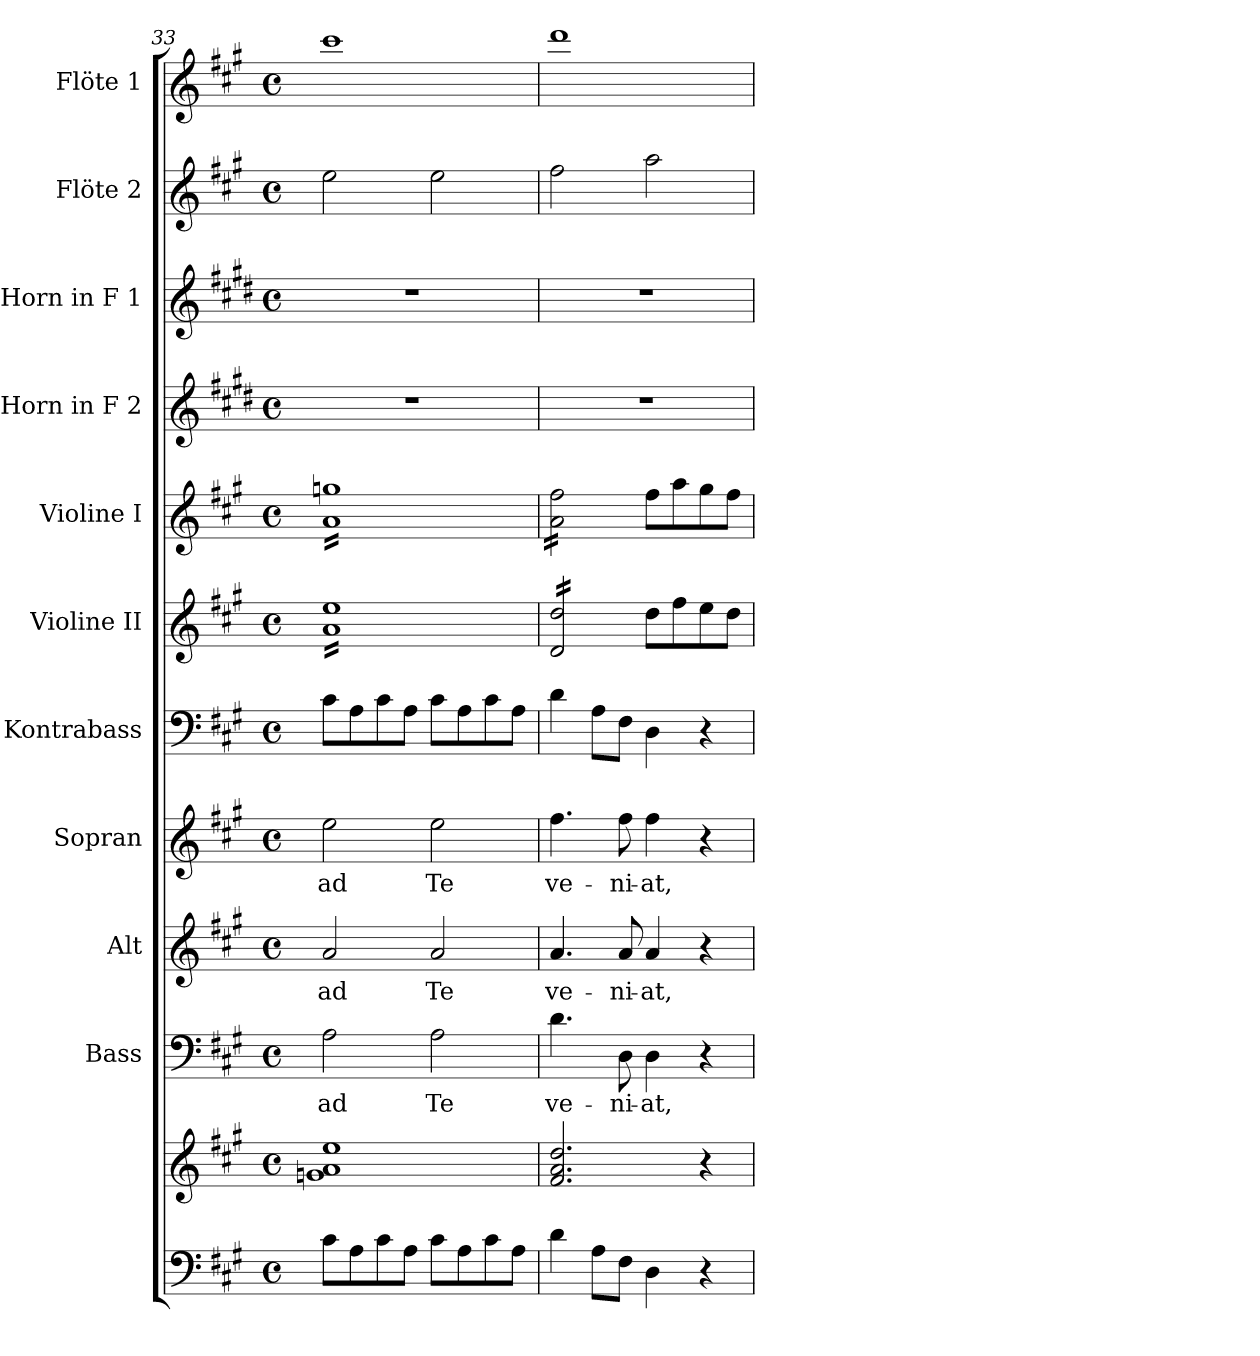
**kern	**kern	**kern	**text	**kern	**text	**kern	**text	**kern	**kern	**kern	**kern	**kern	**kern	**kern
*part11	*part11	*part10	*part10	*part9	*part9	*part8	*part8	*part7	*part6	*part5	*part4	*part3	*part2	*part1
*staff12	*staff11	*staff10	*staff10	*staff9	*staff9	*staff8	*staff8	*staff7	*staff6	*staff5	*staff4	*staff3	*staff2	*staff1
*	*	*I"Bass	*	*I"Alt	*	*I"Sopran	*	*I"Kontrabass	*I"Violine II	*I"Violine I	*I"Horn in F 2	*I"Horn in F 1	*I"Flöte 2	*I"Flöte 1
*	*	*I'B.	*	*I'A.	*	*I'S.	*	*I'Kb.	*I'Vl. II	*I'Vl. I	*	*	*I'Fl. 2	*I'Fl. 1
!!LO:PB:g=z
*clefF4	*clefG2	*clefF4	*	*clefG2	*	*clefG2	*	*clefF4	*clefG2	*clefG2	*clefG2	*clefG2	*clefG2	*clefG2
*	*	*	*	*	*	*	*	*ITrd7c12	*	*	*ITrd4c7	*ITrd4c7	*	*
*k[f#c#g#]	*k[f#c#g#]	*k[f#c#g#]	*	*k[f#c#g#]	*	*k[f#c#g#]	*	*k[f#c#g#]	*k[f#c#g#]	*k[f#c#g#]	*k[f#c#g#]	*k[f#c#g#]	*k[f#c#g#]	*k[f#c#g#]
*A:	*A:	*A:	*	*A:	*	*A:	*	*A:	*A:	*A:	*A:	*A:	*A:	*A:
*M4/4	*M4/4	*M4/4	*	*M4/4	*	*M4/4	*	*M4/4	*M4/4	*M4/4	*M4/4	*M4/4	*M4/4	*M4/4
*met(c)	*met(c)	*met(c)	*	*met(c)	*	*met(c)	*	*met(c)	*met(c)	*met(c)	*met(c)	*met(c)	*met(c)	*met(c)
=33	=33	=33	=33	=33	=33	=33	=33	=33	=33	=33	=33	=33	=33	=33
!	!	!	!LO:LY:b	!	!LO:LY:b	!	!LO:LY:b	!	!	!	!	!	!	!
*	*	*	*	*	*	*	*	*	*tremolo	*	*	*	*	*
*	*	*	*	*	*	*	*	*	*	*tremolo	*	*	*	*
8c#\L	1gn 1a 1ee	2A\	ad	2a/	ad	2ee\	ad	8C#\L	16a 16eeLL	16a 16ggnLL	1r	1r	2ee\	1ccc#
.	.	.	.	.	.	.	.	.	16a 16ee	16a 16ggn	.	.	.	.
8A\	.	.	.	.	.	.	.	8AA\	16a 16ee	16a 16ggn	.	.	.	.
.	.	.	.	.	.	.	.	.	16a 16ee	16a 16ggn	.	.	.	.
8c#\	.	.	.	.	.	.	.	8C#\	16a 16ee	16a 16ggn	.	.	.	.
.	.	.	.	.	.	.	.	.	16a 16ee	16a 16ggn	.	.	.	.
8A\J	.	.	.	.	.	.	.	8AA\J	16a 16ee	16a 16ggn	.	.	.	.
.	.	.	.	.	.	.	.	.	16a 16ee	16a 16ggn	.	.	.	.
!	!	!	!LO:LY:b	!	!LO:LY:b	!	!LO:LY:b	!	!	!	!	!	!	!
8c#\L	.	2A\	Te	2a/	Te	2ee\	Te	8C#\L	16a 16ee	16a 16ggn	.	.	2ee\	.
.	.	.	.	.	.	.	.	.	16a 16ee	16a 16ggn	.	.	.	.
8A\	.	.	.	.	.	.	.	8AA\	16a 16ee	16a 16ggn	.	.	.	.
.	.	.	.	.	.	.	.	.	16a 16ee	16a 16ggn	.	.	.	.
8c#\	.	.	.	.	.	.	.	8C#\	16a 16ee	16a 16ggn	.	.	.	.
.	.	.	.	.	.	.	.	.	16a 16ee	16a 16ggn	.	.	.	.
8A\J	.	.	.	.	.	.	.	8AA\J	16a 16ee	16a 16ggn	.	.	.	.
.	.	.	.	.	.	.	.	.	16a 16eeJJ	16a 16ggnJJ	.	.	.	.
=34	=34	=34	=34	=34	=34	=34	=34	=34	=34	=34	=34	=34	=34	=34
!	!	!	!LO:LY:b	!	!LO:LY:b	!	!LO:LY:b	!	!	!	!	!	!	!
4d\	2.f#/ 2.a/ 2.dd/	4.d\	ve-	4.a/	ve-	4.ff#\	ve-	4D\	16d/ 16dd/LL	16a\ 16ff#\LL	1r	1r	2ff#\	1ddd
.	.	.	.	.	.	.	.	.	16d/ 16dd/	16a\ 16ff#\	.	.	.	.
.	.	.	.	.	.	.	.	.	16d/ 16dd/	16a\ 16ff#\	.	.	.	.
.	.	.	.	.	.	.	.	.	16d/ 16dd/	16a\ 16ff#\	.	.	.	.
8A\L	.	.	.	.	.	.	.	8AA\L	16d/ 16dd/	16a\ 16ff#\	.	.	.	.
.	.	.	.	.	.	.	.	.	16d/ 16dd/	16a\ 16ff#\	.	.	.	.
!	!	!	!LO:LY:b	!	!LO:LY:b	!	!LO:LY:b	!	!	!	!	!	!	!
8F#\J	.	8D\	-ni-	8a/	-ni-	8ff#\	-ni-	8FF#\J	16d/ 16dd/	16a\ 16ff#\	.	.	.	.
.	.	.	.	.	.	.	.	.	16d/ 16dd/JJ	16a\ 16ff#\JJ	.	.	.	.
*	*	*	*	*	*	*	*	*	*	*Xtremolo	*	*	*	*
*	*	*	*	*	*	*	*	*	*Xtremolo	*	*	*	*	*
!	!	!	!LO:LY:b	!	!LO:LY:b	!	!LO:LY:b	!	!	!	!	!	!	!
4D\	.	4D\	-at,	4a/	-at,	4ff#\	-at,	4DD\	8dd\L	8ff#\L	.	.	2aa\	.
.	.	.	.	.	.	.	.	.	8ff#\	8aa\	.	.	.	.
4r	4r	4r	.	4r	.	4r	.	4r	8ee\	8gg#\	.	.	.	.
.	.	.	.	.	.	.	.	.	8dd\J	8ff#\J	.	.	.	.
=	=	=	=	=	=	=	=	=	=	=	=	=	=	=
*-	*-	*-	*-	*-	*-	*-	*-	*-	*-	*-	*-	*-	*-	*-
